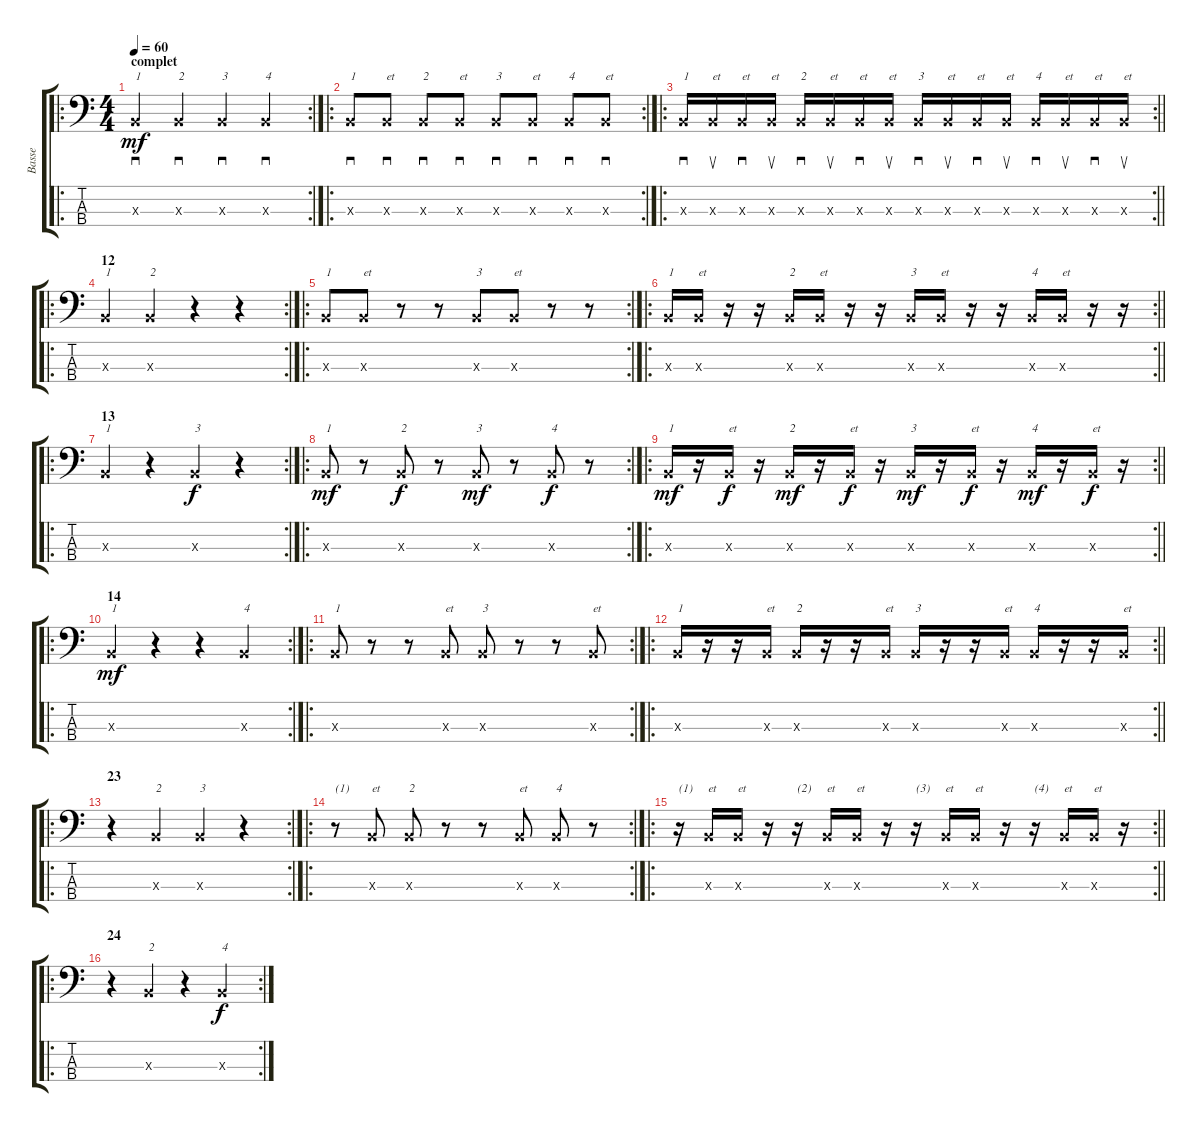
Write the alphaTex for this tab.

\track ("Basse" "Basse") {instrument acousticguitarsteel}
\staff {score tabs}
\tuning (G2 D2 A1 E1) {hide}
\ro
\rc 2
\ts (4 4)
\section ("" "complet")
\tempo 60
\clef f4
\ks c
2.3{x}.4{sd txt "1" dy mf instrument acousticguitarsteel} 2.3{x}.4{sd txt "2"} 2.3{x}.4{sd txt "3"} 2.3{x}.4{sd txt "4"} |
\ro
\rc 2
2.3{x}.8{sd txt "1"} 2.3{x}.8{sd txt "et"} 2.3{x}.8{sd txt "2"} 2.3{x}.8{sd txt "et"} 2.3{x}.8{sd txt "3"} 2.3{x}.8{sd txt "et"} 2.3{x}.8{sd txt "4"} 2.3{x}.8{sd txt "et"} |
\ro
\rc 2
\barLineRight lightlight
2.3{x}.16{sd txt "1"} 2.3{x}.16{su txt "et"} 2.3{x}.16{sd txt "et"} 2.3{x}.16{su txt "et"} 2.3{x}.16{sd txt "2"} 2.3{x}.16{su txt "et"} 2.3{x}.16{sd txt "et"} 2.3{x}.16{su txt "et"} 2.3{x}.16{sd txt "3"} 2.3{x}.16{su txt "et"} 2.3{x}.16{sd txt "et"} 2.3{x}.16{su txt "et"} 2.3{x}.16{sd txt "4"} 2.3{x}.16{su txt "et"} 2.3{x}.16{sd txt "et"} 2.3{x}.16{su txt "et"} |
\ro
\rc 2
\section ("" "12")
2.3{x}.4{txt "1"} 2.3{x}.4{txt "2"} r.4 r.4 |
\ro
\rc 2
2.3{x}.8{txt "1"} 2.3{x}.8{txt "et"} r.8 r.8 2.3{x}.8{txt "3"} 2.3{x}.8{txt "et"} r.8 r.8 |
\ro
\rc 2
\barLineRight lightlight
2.3{x}.16{txt "1"} 2.3{x}.16{txt "et"} r.16 r.16 2.3{x}.16{txt "2"} 2.3{x}.16{txt "et"} r.16 r.16 2.3{x}.16{txt "3"} 2.3{x}.16{txt "et"} r.16 r.16 2.3{x}.16{txt "4"} 2.3{x}.16{txt "et"} r.16 r.16 |
\ro
\rc 2
\section ("" "13")
2.3{x}.4{txt "1"} r.4 2.3{x}.4{txt "3" dy f} r.4 |
\ro
\rc 2
2.3{x}.8{txt "1" dy mf} r.8 2.3{x}.8{txt "2" dy f} r.8 2.3{x}.8{txt "3" dy mf} r.8 2.3{x}.8{txt "4" dy f} r.8 |
\ro
\rc 2
\barLineRight lightlight
2.3{x}.16{txt "1" dy mf} r.16 2.3{x}.16{txt "et" dy f} r.16{beam merge} 2.3{x}.16{txt "2" dy mf} r.16 2.3{x}.16{txt "et" dy f} r.16{beam merge} 2.3{x}.16{txt "3" dy mf} r.16 2.3{x}.16{txt "et" dy f} r.16{beam merge} 2.3{x}.16{txt "4" dy mf} r.16 2.3{x}.16{txt "et" dy f} r.16 |
\ro
\rc 2
\section ("" "14")
2.3{x}.4{txt "1" dy mf} r.4 r.4 2.3{x}.4{txt "4"} |
\ro
\rc 2
2.3{x}.8{txt "1"} r.8 r.8 2.3{x}.8{txt "et"} 2.3{x}.8{txt "3"} r.8 r.8 2.3{x}.8{txt "et"} |
\ro
\rc 2
\barLineRight lightlight
2.3{x}.16{txt "1"} r.16 r.16 2.3{x}.16{txt "et"} 2.3{x}.16{txt "2"} r.16 r.16 2.3{x}.16{txt "et"} 2.3{x}.16{txt "3"} r.16 r.16 2.3{x}.16{txt "et"} 2.3{x}.16{txt "4"} r.16 r.16 2.3{x}.16{txt "et"} |
\ro
\rc 2
\section ("" "23")
r.4 2.3{x}.4{txt "2"} 2.3{x}.4{txt "3"} r.4 |
\ro
\rc 2
r.8{txt "(1)"} 2.3{x}.8{txt "et"} 2.3{x}.8{txt "2"} r.8 r.8 2.3{x}.8{txt "et"} 2.3{x}.8{txt "4"} r.8 |
\ro
\rc 2
\barLineRight lightlight
r.16{txt "(1)"} 2.3{x}.16{txt "et"} 2.3{x}.16{txt "et"} r.16 r.16{txt "(2)"} 2.3{x}.16{txt "et"} 2.3{x}.16{txt "et"} r.16 r.16{txt "(3)"} 2.3{x}.16{txt "et"} 2.3{x}.16{txt "et"} r.16 r.16{txt "(4)"} 2.3{x}.16{txt "et"} 2.3{x}.16{txt "et"} r.16 |
\ro
\rc 2
\section ("" "24")
r.4 2.3{x}.4{txt "2"} r.4 2.3{x}.4{txt "4" dy f}
